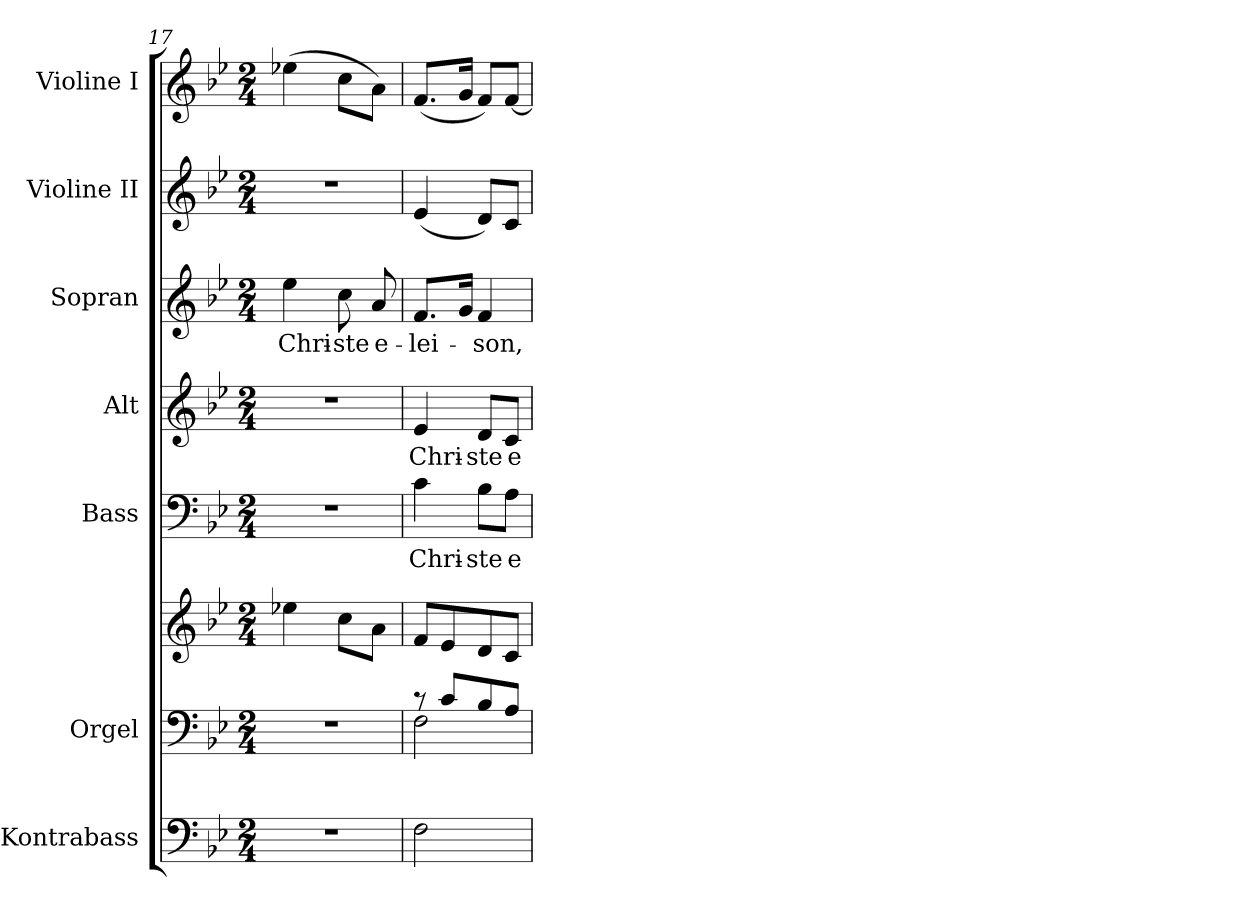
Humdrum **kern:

**kern	**kern	**kern	**kern	**text	**kern	**text	**kern	**text	**kern	**kern
*part7	*part6	*part6	*part5	*part5	*part4	*part4	*part3	*part3	*part2	*part1
*staff8	*staff7	*staff6	*staff5	*staff5	*staff4	*staff4	*staff3	*staff3	*staff2	*staff1
*I"Kontrabass	*I"Orgel	*	*I"Bass	*	*I"Alt	*	*I"Sopran	*	*I"Violine II	*I"Violine I
*I'Kb.	*I'Org.	*	*I'B	*	*I'A	*	*I'S	*	*I'Vl. II	*I'Vl. I
*clefF4	*clefF4	*clefG2	*clefF4	*	*clefG2	*	*clefG2	*	*clefG2	*clefG2
*ITrd7c12	*	*	*	*	*	*	*	*	*	*
*k[b-e-]	*k[b-e-]	*k[b-e-]	*k[b-e-]	*	*k[b-e-]	*	*k[b-e-]	*	*k[b-e-]	*k[b-e-]
*B-:	*B-:	*B-:	*B-:	*	*B-:	*	*B-:	*	*B-:	*B-:
*M2/4	*M2/4	*M2/4	*M2/4	*	*M2/4	*	*M2/4	*	*M2/4	*M2/4
=17	=17	=17	=17	=17	=17	=17	=17	=17	=17	=17
!	!	!	!	!	!	!	!	!LO:LY:b	!	!
2r	2r	4ee-X\	2r	.	2r	.	4ee-\	Chri-	2r	(>4ee-X\
!	!	!	!	!	!	!	!	!LO:LY:b	!	!
.	.	8cc\L	.	.	.	.	8cc\	-ste	.	8cc\L
!	!	!	!	!	!	!	!	!LO:LY:b	!	!
.	.	8a\J	.	.	.	.	8a/	e-	.	8a\J)
=18	=18	=18	=18	=18	=18	=18	=18	=18	=18	=18
*	*^	*	*	*	*	*	*	*	*	*
!	!	!	!	!	!LO:LY:b	!	!LO:LY:b	!	!LO:LY:b	!	!
2FF\	8rc	2F\	8f/L	4c\	Chri-	4e-/	Chri-	8.f/L	-lei-	(<4e-/	(<8.f/L
.	8c/L	.	8e-/	.	.	.	.	.	.	.	.
.	.	.	.	.	.	.	.	16g/Jk	.	.	16g/Jk
!	!	!	!	!	!LO:LY:b	!	!LO:LY:b	!	!LO:LY:b	!	!
.	8B-/	.	8d/	8B-\L	-ste	8d/L	-ste	4f/	-son,	8d/L)	8f/L)
!	!	!	!	!	!LO:LY:b	!	!LO:LY:b	!	!	!	!
.	8A/J	.	8c/J	8A\J	e-	8c/J	e-	.	.	8c/J	[8f/J
*	*v	*v	*	*	*	*	*	*	*	*	*
=	=	=	=	=	=	=	=	=	=	=
*-	*-	*-	*-	*-	*-	*-	*-	*-	*-	*-
